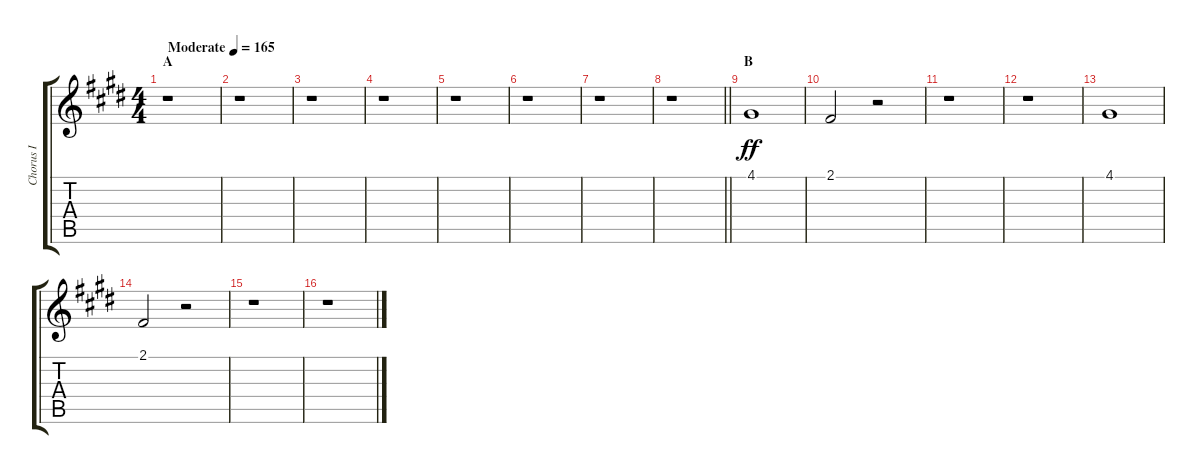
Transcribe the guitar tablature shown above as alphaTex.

\track ("Chorus I" "Chorus I") {instrument voiceoohs}
\staff {score tabs}
\tuning (E4 B3 G3 D3 A2 E2) {hide}
\ts (4 4)
\section ("" "A")
\tempo (165 "Moderate")
\clef g2
\ks e
r.1{dy ff instrument voiceoohs} |
r.1 |
r.1 |
r.1 |
r.1 |
r.1 |
r.1 |
\barLineRight lightlight
r.1 |
\section ("" "B")
4.1.1 |
2.1.2 r.2 |
r.1 |
r.1 |
4.1.1 |
2.1.2 r.2 |
r.1 |
r.1
